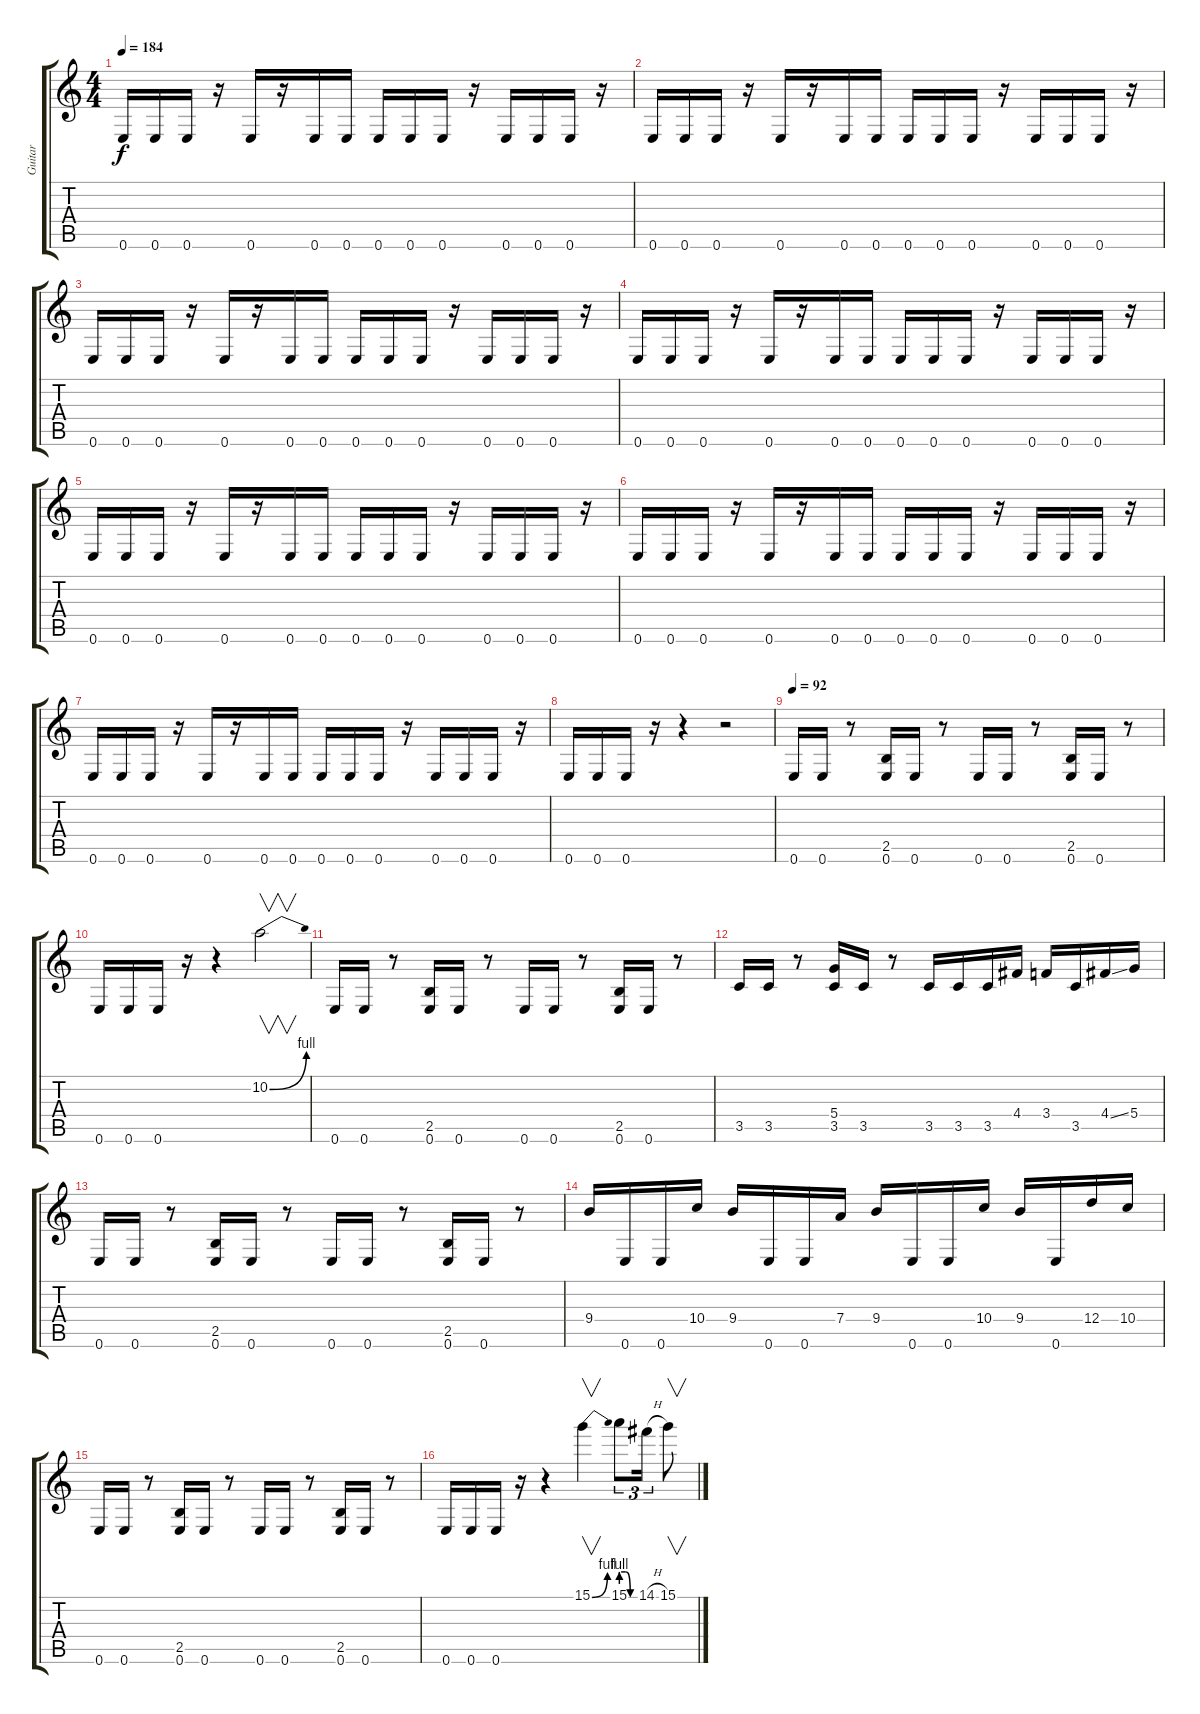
\track ("Guitar" "Guitar") {instrument distortionguitar}
\staff {score tabs}
\tuning (E4 B3 G3 D3 A2 E2) {hide}
\ts (4 4)
\tempo 184
\clef g2
\ks c
0.6.16{dy f instrument distortionguitar} 0.6.16 0.6.16 r.16 0.6.16 r.16 0.6.16 0.6.16 0.6.16 0.6.16 0.6.16 r.16 0.6.16 0.6.16 0.6.16 r.16 |
0.6.16 0.6.16 0.6.16 r.16 0.6.16 r.16 0.6.16 0.6.16 0.6.16 0.6.16 0.6.16 r.16 0.6.16 0.6.16 0.6.16 r.16 |
0.6.16 0.6.16 0.6.16 r.16 0.6.16 r.16 0.6.16 0.6.16 0.6.16 0.6.16 0.6.16 r.16 0.6.16 0.6.16 0.6.16 r.16 |
0.6.16 0.6.16 0.6.16 r.16 0.6.16 r.16 0.6.16 0.6.16 0.6.16 0.6.16 0.6.16 r.16 0.6.16 0.6.16 0.6.16 r.16 |
0.6.16 0.6.16 0.6.16 r.16 0.6.16 r.16 0.6.16 0.6.16 0.6.16 0.6.16 0.6.16 r.16 0.6.16 0.6.16 0.6.16 r.16 |
0.6.16 0.6.16 0.6.16 r.16 0.6.16 r.16 0.6.16 0.6.16 0.6.16 0.6.16 0.6.16 r.16 0.6.16 0.6.16 0.6.16 r.16 |
0.6.16 0.6.16 0.6.16 r.16 0.6.16 r.16 0.6.16 0.6.16 0.6.16 0.6.16 0.6.16 r.16 0.6.16 0.6.16 0.6.16 r.16 |
0.6.16 0.6.16 0.6.16 r.16 r.4 r.2 |
\tempo 92
0.6.16 0.6.16 r.8 (2.5 0.6).16 0.6.16 r.8 0.6.16 0.6.16 r.8 (2.5 0.6).16 0.6.16 r.8 |
0.6.16 0.6.16 0.6.16 r.16 r.4 10.2{be (bend 0 0 60 4)}.2{v} |
0.6.16 0.6.16 r.8 (2.5 0.6).16 0.6.16 r.8 0.6.16 0.6.16 r.8 (2.5 0.6).16 0.6.16 r.8 |
3.5.16 3.5.16 r.8 (5.4 3.5).16 3.5.16 r.8 3.5.16 3.5.16 3.5.16 4.4.16 3.4.16 3.5.16 4.4{ss}.16 5.4.16 |
0.6.16 0.6.16 r.8 (2.5 0.6).16 0.6.16 r.8 0.6.16 0.6.16 r.8 (2.5 0.6).16 0.6.16 r.8 |
9.4.16 0.6.16 0.6.16 10.4.16 9.4.16 0.6.16 0.6.16 7.4.16 9.4.16 0.6.16 0.6.16 10.4.16 9.4.16 0.6.16 12.4.16 10.4.16 |
0.6.16 0.6.16 r.8 (2.5 0.6).16 0.6.16 r.8 0.6.16 0.6.16 r.8 (2.5 0.6).16 0.6.16 r.8 |
0.6.16 0.6.16 0.6.16 r.16 r.4 15.1{be (bend 0 0 60 4)}.4{v} 15.1{be (custom 0 4 20 4 40 0 60 0)}.8{tu (3 2)} 14.1{h}.16{tu (3 2)} 15.1.8{v}
